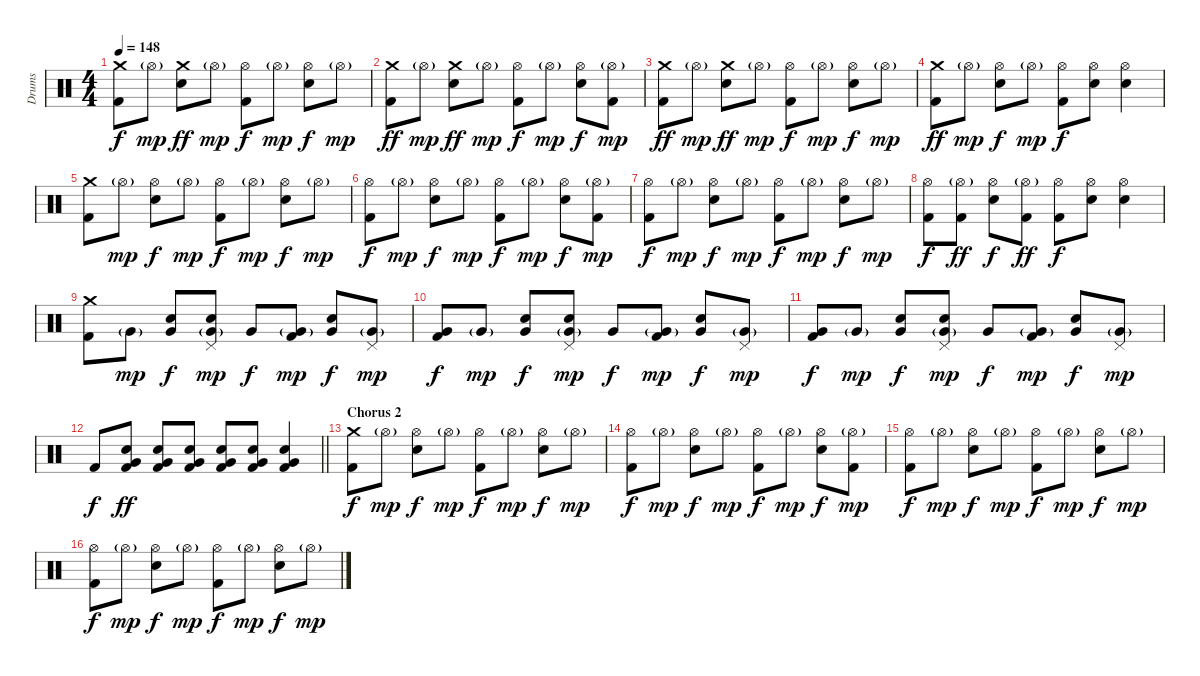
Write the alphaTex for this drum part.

\track ("Drums" "Drums") {instrument percussion}
\staff {score}
\articulation defaults
\ts (4 4)
\tempo 148
\clef neutral
\ks c
("Crash medium (hit)" "Kick (hit) 2").8{dy f} "Hi-Hat (open)"{g}.8{dy mp} ("Crash medium (hit)" "Electric Snare (hit)").8{dy ff} "Hi-Hat (open)"{g}.8{dy mp} ("Hi-Hat (open)" "Kick (hit) 2").8{dy f} "Hi-Hat (open)"{g}.8{dy mp} ("Hi-Hat (open)" "Electric Snare (hit)").8{dy f} "Hi-Hat (open)"{g}.8{dy mp} |
("Crash medium (hit)" "Kick (hit) 2").8{dy ff} "Hi-Hat (open)"{g}.8{dy mp} ("Crash medium (hit)" "Electric Snare (hit)").8{dy ff} "Hi-Hat (open)"{g}.8{dy mp} ("Hi-Hat (open)" "Kick (hit) 2").8{dy f} "Hi-Hat (open)"{g}.8{dy mp} ("Hi-Hat (open)" "Electric Snare (hit)").8{dy f} ("Hi-Hat (open)"{g} "Kick (hit) 2").8{dy mp} |
("Crash medium (hit)" "Kick (hit) 2").8{dy ff} "Hi-Hat (open)"{g}.8{dy mp} ("Crash medium (hit)" "Electric Snare (hit)").8{dy ff} "Hi-Hat (open)"{g}.8{dy mp} ("Hi-Hat (open)" "Kick (hit) 2").8{dy f} "Hi-Hat (open)"{g}.8{dy mp} ("Hi-Hat (open)" "Electric Snare (hit)").8{dy f} "Hi-Hat (open)"{g}.8{dy mp} |
("Crash medium (hit)" "Kick (hit) 2").8{dy ff} "Hi-Hat (open)"{g}.8{dy mp} ("Hi-Hat (open)" "Electric Snare (hit)").8{dy f} "Hi-Hat (open)"{g}.8{dy mp} ("Hi-Hat (open)" "Kick (hit) 2").8{dy f} ("Hi-Hat (open)" "Electric Snare (hit)").8 ("Hi-Hat (open)" "Electric Snare (hit)").4 |
("Crash medium (hit)" "Kick (hit) 2").8 "Hi-Hat (open)"{g}.8{dy mp} ("Hi-Hat (open)" "Electric Snare (hit)").8{dy f} "Hi-Hat (open)"{g}.8{dy mp} ("Hi-Hat (open)" "Kick (hit) 2").8{dy f} "Hi-Hat (open)"{g}.8{dy mp} ("Hi-Hat (open)" "Electric Snare (hit)").8{dy f} "Hi-Hat (open)"{g}.8{dy mp} |
("Hi-Hat (open)" "Kick (hit) 2").8{dy f} "Hi-Hat (open)"{g}.8{dy mp} ("Hi-Hat (open)" "Electric Snare (hit)").8{dy f} "Hi-Hat (open)"{g}.8{dy mp} ("Hi-Hat (open)" "Kick (hit) 2").8{dy f} "Hi-Hat (open)"{g}.8{dy mp} ("Hi-Hat (open)" "Electric Snare (hit)").8{dy f} ("Hi-Hat (open)"{g} "Kick (hit) 2").8{dy mp} |
("Hi-Hat (open)" "Kick (hit) 2").8{dy f} "Hi-Hat (open)"{g}.8{dy mp} ("Hi-Hat (open)" "Electric Snare (hit)").8{dy f} "Hi-Hat (open)"{g}.8{dy mp} ("Hi-Hat (open)" "Kick (hit) 2").8{dy f} "Hi-Hat (open)"{g}.8{dy mp} ("Hi-Hat (open)" "Electric Snare (hit)").8{dy f} "Hi-Hat (open)"{g}.8{dy mp} |
("Hi-Hat (open)" "Kick (hit) 2").8{dy f} ("Hi-Hat (open)"{g} "Kick (hit) 2").8{dy ff} ("Hi-Hat (open)" "Electric Snare (hit)").8{dy f} ("Hi-Hat (open)"{g} "Kick (hit) 2").8{dy ff} ("Hi-Hat (open)" "Kick (hit) 2").8{dy f} ("Hi-Hat (open)" "Electric Snare (hit)").8 ("Hi-Hat (open)" "Electric Snare (hit)").4 |
("Crash medium (hit)" "Kick (hit) 2").8 "Very Low Tom (hit)"{g}.8{dy mp} ("Very Low Tom (hit)" "Electric Snare (hit)").8{dy f} ("Very Low Tom (hit)"{g} "Pedal Hi-Hat (hit)" "Electric Snare (hit)").8{dy mp} "Very Low Tom (hit)".8{dy f} ("Very Low Tom (hit)"{g} "Kick (hit) 2").8{dy mp} ("Very Low Tom (hit)" "Electric Snare (hit)").8{dy f} ("Very Low Tom (hit)"{g} "Pedal Hi-Hat (hit)").8{dy mp} |
("Very Low Tom (hit)" "Kick (hit) 2").8{dy f} "Very Low Tom (hit)"{g}.8{dy mp} ("Very Low Tom (hit)" "Electric Snare (hit)").8{dy f} ("Very Low Tom (hit)"{g} "Pedal Hi-Hat (hit)" "Electric Snare (hit)").8{dy mp} "Very Low Tom (hit)".8{dy f} ("Very Low Tom (hit)"{g} "Kick (hit) 2").8{dy mp} ("Very Low Tom (hit)" "Electric Snare (hit)").8{dy f} ("Very Low Tom (hit)"{g} "Pedal Hi-Hat (hit)").8{dy mp} |
("Very Low Tom (hit)" "Kick (hit) 2").8{dy f} "Very Low Tom (hit)"{g}.8{dy mp} ("Very Low Tom (hit)" "Electric Snare (hit)").8{dy f} ("Very Low Tom (hit)"{g} "Pedal Hi-Hat (hit)" "Electric Snare (hit)").8{dy mp} "Very Low Tom (hit)".8{dy f} ("Very Low Tom (hit)"{g} "Kick (hit) 2").8{dy mp} ("Very Low Tom (hit)" "Electric Snare (hit)").8{dy f} ("Very Low Tom (hit)"{g} "Pedal Hi-Hat (hit)").8{dy mp} |
\barLineRight lightlight "Kick (hit) 2".8{dy f}
("Very Low Tom (hit)" "Electric Snare (hit)" "Kick (hit) 2").8{dy ff} ("Very Low Tom (hit)" "Electric Snare (hit)" "Kick (hit) 2").8 ("Very Low Tom (hit)" "Electric Snare (hit)" "Kick (hit) 2").8 ("Very Low Tom (hit)" "Electric Snare (hit)" "Kick (hit) 2").8 ("Very Low Tom (hit)" "Electric Snare (hit)" "Kick (hit) 2").8 ("Very Low Tom (hit)" "Electric Snare (hit)" "Kick (hit) 2").4 |
\section ("" "Chorus 2")
("Crash medium (hit)" "Kick (hit) 2").8{dy f} "Hi-Hat (open)"{g}.8{dy mp} ("Hi-Hat (open)" "Electric Snare (hit)").8{dy f} "Hi-Hat (open)"{g}.8{dy mp} ("Hi-Hat (open)" "Kick (hit) 2").8{dy f} "Hi-Hat (open)"{g}.8{dy mp} ("Hi-Hat (open)" "Electric Snare (hit)").8{dy f} "Hi-Hat (open)"{g}.8{dy mp} |
("Hi-Hat (open)" "Kick (hit) 2").8{dy f} "Hi-Hat (open)"{g}.8{dy mp} ("Hi-Hat (open)" "Electric Snare (hit)").8{dy f} "Hi-Hat (open)"{g}.8{dy mp} ("Hi-Hat (open)" "Kick (hit) 2").8{dy f} "Hi-Hat (open)"{g}.8{dy mp} ("Hi-Hat (open)" "Electric Snare (hit)").8{dy f} ("Hi-Hat (open)"{g} "Kick (hit) 2").8{dy mp} |
("Hi-Hat (open)" "Kick (hit) 2").8{dy f} "Hi-Hat (open)"{g}.8{dy mp} ("Hi-Hat (open)" "Electric Snare (hit)").8{dy f} "Hi-Hat (open)"{g}.8{dy mp} ("Hi-Hat (open)" "Kick (hit) 2").8{dy f} "Hi-Hat (open)"{g}.8{dy mp} ("Hi-Hat (open)" "Electric Snare (hit)").8{dy f} "Hi-Hat (open)"{g}.8{dy mp} |
("Hi-Hat (open)" "Kick (hit) 2").8{dy f} "Hi-Hat (open)"{g}.8{dy mp} ("Hi-Hat (open)" "Electric Snare (hit)").8{dy f} "Hi-Hat (open)"{g}.8{dy mp} ("Hi-Hat (open)" "Kick (hit) 2").8{dy f} "Hi-Hat (open)"{g}.8{dy mp} ("Hi-Hat (open)" "Electric Snare (hit)").8{dy f} "Hi-Hat (open)"{g}.8{dy mp}
